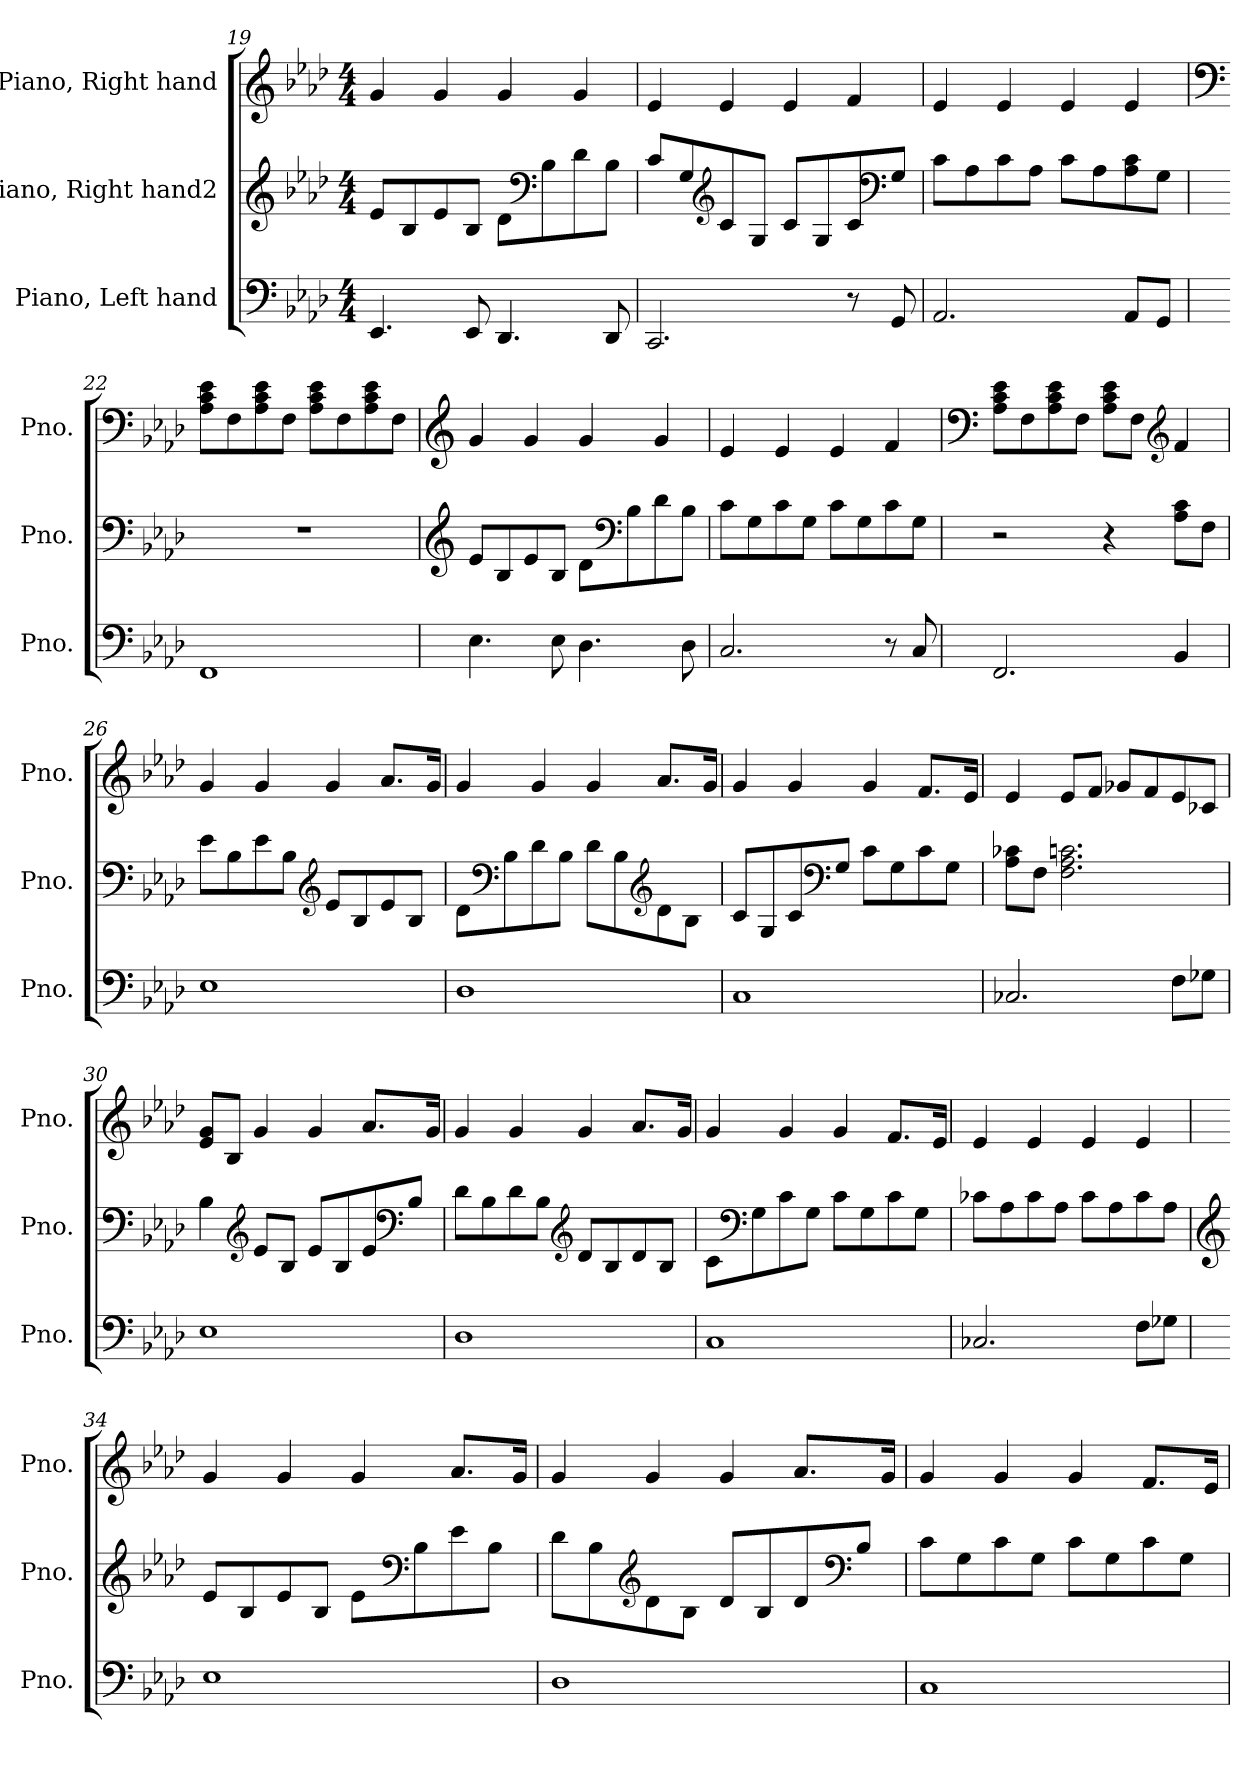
**kern	**kern	**kern
*part3	*part2	*part1
*staff3	*staff2	*staff1
*I"Piano, Left hand	*I"Piano, Right hand2	*I"Piano, Right hand
*I'Pno.	*I'Pno.	*I'Pno.
*clefF4	*clefG2	*clefG2
*k[b-e-a-d-]	*k[b-e-a-d-]	*k[b-e-a-d-]
*M4/4	*M4/4	*M4/4
=19	=19	=19
4.EE-/	8e-/L	4g/
.	8B-/	.
.	8e-/	4g/
8EE-/	8B-/J	.
4.DD-/	8d-\L	4g/
*	*clefF4	*
.	8B-\	.
.	8d-\	4g/
8DD-/	8B-\J	.
=20	=20	=20
2.CC/	8c/L	4e-/
.	8G/	.
*	*clefG2	*
.	8c/	4e-/
.	8G/J	.
.	8c/L	4e-/
.	8G/	.
8r	8c/	4f/
*	*clefF4	*
8GG/	8G/J	.
!!LO:LB:g=z
=21	=21	=21
2.AA-/	8c\L	4e-/
.	8A-\	.
.	8c\	4e-/
.	8A-\J	.
.	8c\L	4e-/
.	8A-\	.
8AA-/L	8A-\ 8c\	4e-/
8GG/J	8G\J	.
=22	=22	=22
*	*	*clefF4
1FF	1r	8A-\ 8c\ 8e-\L
.	.	8F\
.	.	8A-\ 8c\ 8e-\
.	.	8F\J
.	.	8A-\ 8c\ 8e-\L
.	.	8F\
.	.	8A-\ 8c\ 8e-\
.	.	8F\J
=23	=23	=23
*	*clefG2	*clefG2
4.E-\	8e-/L	4g/
.	8B-/	.
.	8e-/	4g/
8E-\	8B-/J	.
4.D-\	8d-\L	4g/
*	*clefF4	*
.	8B-\	.
.	8d-\	4g/
8D-\	8B-\J	.
=24	=24	=24
2.C/	8c\L	4e-/
.	8G\	.
.	8c\	4e-/
.	8G\J	.
.	8c\L	4e-/
.	8G\	.
8r	8c\	4f/
8C/	8G\J	.
!!LO:LB:g=z
=25	=25	=25
*	*	*clefF4
2.FF/	2r	8A-\ 8c\ 8e-\L
.	.	8F\
.	.	8A-\ 8c\ 8e-\
.	.	8F\J
.	4r	8A-\ 8c\ 8e-\L
.	.	8F\J
*	*	*clefG2
4BB-/	8A-\ 8c\L	4f/
.	8F\J	.
=26	=26	=26
1E-	8e-\L	4g/
.	8B-\	.
.	8e-\	4g/
.	8B-\J	.
*	*clefG2	*
.	8e-/L	4g/
.	8B-/	.
.	8e-/	8.a-/L
.	8B-/J	.
.	.	16g/Jk
=27	=27	=27
1D-	8d-\L	4g/
*	*clefF4	*
.	8B-\	.
.	8d-\	4g/
.	8B-\J	.
.	8d-\L	4g/
.	8B-\	.
*	*clefG2	*
.	8d-\	8.a-/L
.	8B-\J	.
.	.	16g/Jk
!!LO:PB:g=z
=28	=28	=28
1C	8c/L	4g/
.	8G/	.
.	8c/	4g/
*	*clefF4	*
.	8G/J	.
.	8c\L	4g/
.	8G\	.
.	8c\	8.f/L
.	8G\J	.
.	.	16e-/Jk
=29	=29	=29
2.C-X/	8A-\ 8c-X\L	4e-/
.	8F\J	.
.	2.F\ 2.A-\ 2.cn\	8e-/L
.	.	8f/J
.	.	8g-X/L
.	.	8f/
8F\L	.	8e-/
8G-X\J	.	8c-X/J
=30	=30	=30
1E-	4B-\	8e-/ 8g/L
.	.	8B-/J
*	*clefG2	*
.	8e-/L	4g/
.	8B-/J	.
.	8e-/L	4g/
.	8B-/	.
.	8e-/	8.a-/L
*	*clefF4	*
.	8B-/J	.
.	.	16g/Jk
!!LO:LB:g=z
=31	=31	=31
1D-	8d-\L	4g/
.	8B-\	.
.	8d-\	4g/
.	8B-\J	.
*	*clefG2	*
.	8d-/L	4g/
.	8B-/	.
.	8d-/	8.a-/L
.	8B-/J	.
.	.	16g/Jk
=32	=32	=32
1C	8c\L	4g/
*	*clefF4	*
.	8G\	.
.	8c\	4g/
.	8G\J	.
.	8c\L	4g/
.	8G\	.
.	8c\	8.f/L
.	8G\J	.
.	.	16e-/Jk
=33	=33	=33
2.C-X/	8c-X\L	4e-/
.	8A-\	.
.	8c-\	4e-/
.	8A-\J	.
.	8c-\L	4e-/
.	8A-\	.
8F\L	8c-\	4e-/
8G-X\J	8A-\J	.
=34	=34	=34
*	*clefG2	*
1E-	8e-/L	4g/
.	8B-/	.
.	8e-/	4g/
.	8B-/J	.
.	8e-\L	4g/
*	*clefF4	*
.	8B-\	.
.	8e-\	8.a-/L
.	8B-\J	.
.	.	16g/Jk
!!LO:LB:g=z
=35	=35	=35
1D-	8d-\L	4g/
.	8B-\	.
*	*clefG2	*
.	8d-\	4g/
.	8B-\J	.
.	8d-/L	4g/
.	8B-/	.
.	8d-/	8.a-/L
*	*clefF4	*
.	8B-/J	.
.	.	16g/Jk
=36	=36	=36
1C	8c\L	4g/
.	8G\	.
.	8c\	4g/
.	8G\J	.
.	8c\L	4g/
.	8G\	.
.	8c\	8.f/L
.	8G\J	.
.	.	16e-/Jk
=	=	=
*-	*-	*-
